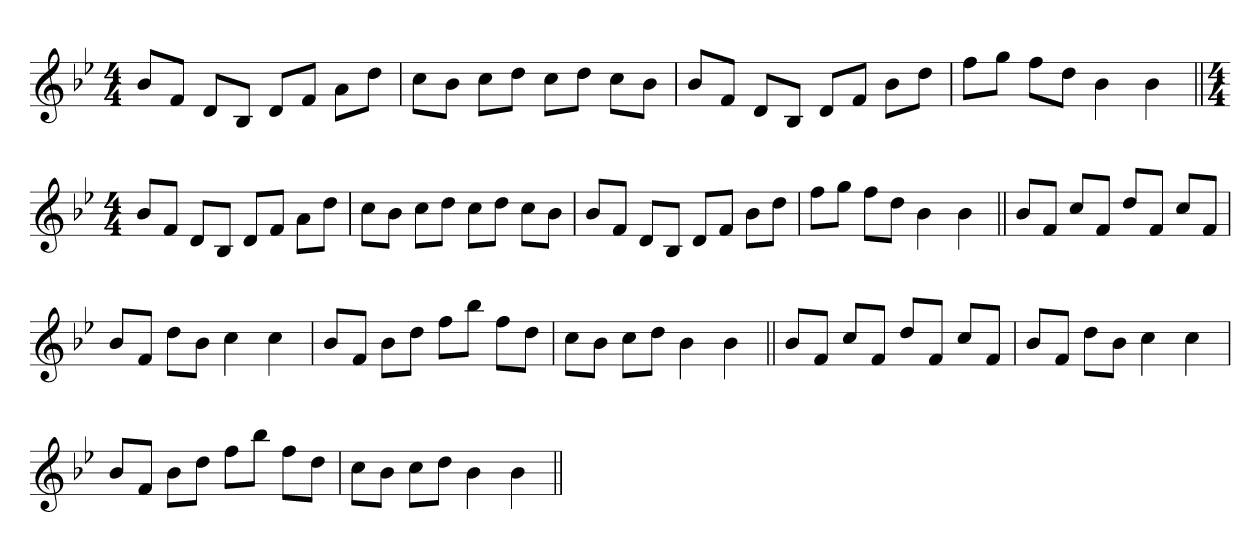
**kern
*part1
*staff1
*clefG2
*k[b-e-]
*M4/4
=1
8b-L
8fJ
8dL
8B-J
8dL
8fJ
8aL
8ddJ
=
8ccL
8b-J
8ccL
8ddJ
8ccL
8ddJ
8ccL
8b-J
=
8b-L
8fJ
8dL
8B-J
8dL
8fJ
8b-L
8ddJ
=
8ffL
8ggJ
8ffL
8ddJ
4b-
4b-
=||
*M4/4
8b-L
8fJ
8dL
8B-J
8dL
8fJ
8aL
8ddJ
=
8ccL
8b-J
8ccL
8ddJ
8ccL
8ddJ
8ccL
8b-J
=
8b-L
8fJ
8dL
8B-J
8dL
8fJ
8b-L
8ddJ
=
8ffL
8ggJ
8ffL
8ddJ
4b-
4b-
=||
8b-L
8fJ
8ccL
8fJ
8ddL
8fJ
8ccL
8fJ
=
8b-L
8fJ
8ddL
8b-J
4cc
4cc
=
8b-L
8fJ
8b-L
8ddJ
8ffL
8bb-J
8ffL
8ddJ
=
8ccL
8b-J
8ccL
8ddJ
4b-
4b-
=||
8b-L
8fJ
8ccL
8fJ
8ddL
8fJ
8ccL
8fJ
=
8b-L
8fJ
8ddL
8b-J
4cc
4cc
=
8b-L
8fJ
8b-L
8ddJ
8ffL
8bb-J
8ffL
8ddJ
=
8ccL
8b-J
8ccL
8ddJ
4b-
4b-
=||
*-
